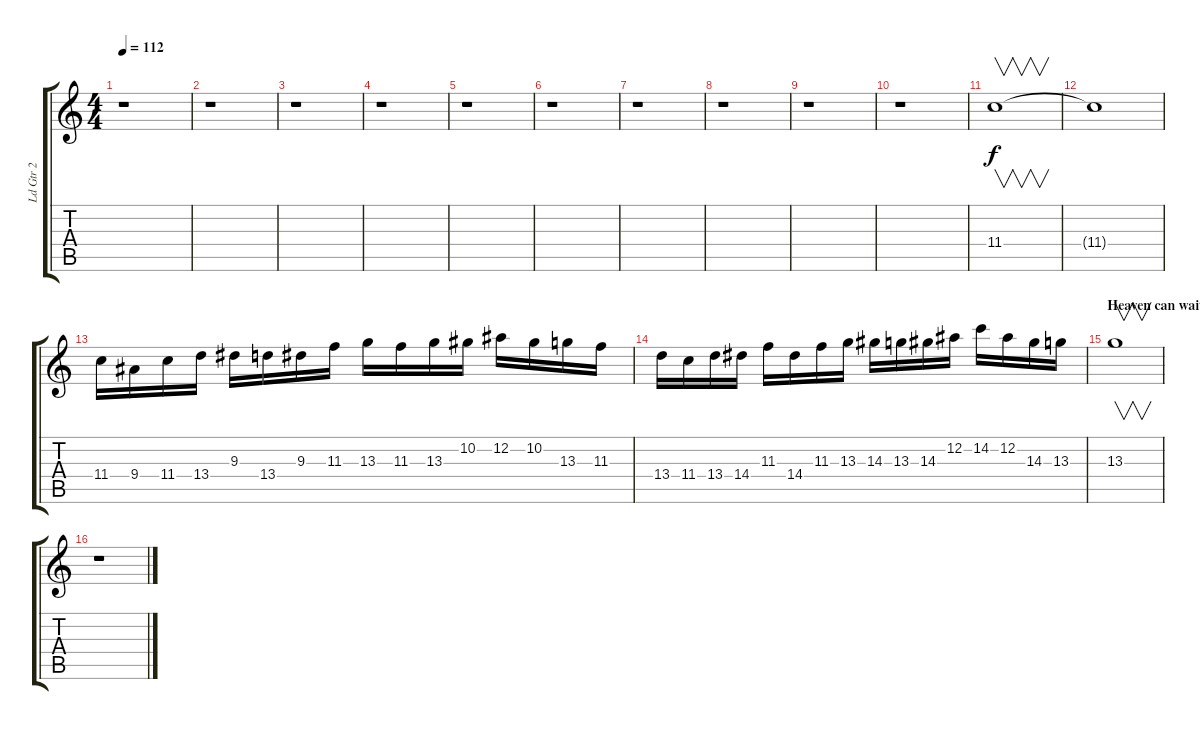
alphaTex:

\track ("Ld Gtr 2" "Ld Gtr 2") {instrument distortionguitar}
\staff {score tabs}
\tuning (Eb4 Bb3 Gb3 Db3 Ab2 Eb2) {hide}
\ts (4 4)
\tempo 112
\clef g2
\ks c
r.1{dy f} |
r.1 |
r.1 |
r.1 |
r.1 |
r.1 |
r.1 |
r.1 |
r.1 |
r.1 |
11.4.1{v volume 10 balance 16 instrument distortionguitar} |
11.4{t}.1 |
11.4.16 9.4.16 11.4.16 13.4.16 9.3.16 13.4.16 9.3.16 11.3.16 13.3.16 11.3.16 13.3.16 10.2.16 12.2.16 10.2.16 13.3.16 11.3.16 |
13.4.16 11.4.16 13.4.16 14.4.16 11.3.16 14.4.16 11.3.16 13.3.16 14.3.16 13.3.16 14.3.16 12.2.16 14.2.16 12.2.16 14.3.16 13.3.16 |
\section ("" "Heaven can wait...")
13.3.1{v} |
r.1
